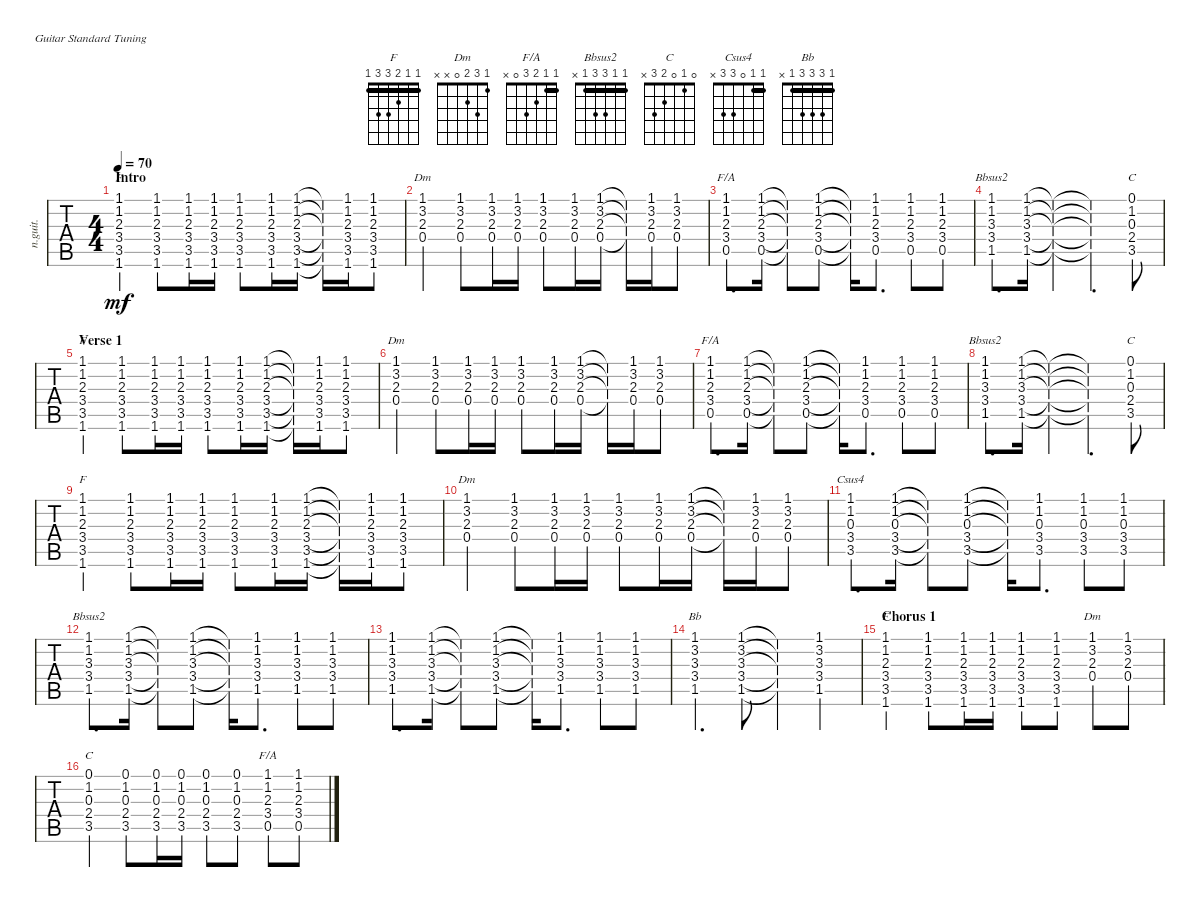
\defaultSystemsLayout 4
\bracketExtendMode nobrackets
\track ("Guitar L6" "n.guit.") {instrument acousticguitarnylon}
\staff {tabs}
\tuning (E4 B3 G3 D3 A2 E2)
\chord ("F" 1 1 2 3 3 1) {barre (1 1)}
\chord ("Dm" 1 3 2 0 x x)
\chord ("F/A" 1 1 2 3 0 x) {barre 1}
\chord ("Bbsus2" 1 1 3 3 1 x) {barre (1 1)}
\chord ("C" 0 1 0 2 3 x)
\chord ("Csus4" 1 1 0 3 3 x) {barre 1}
\chord ("Bb" 1 3 3 3 1 x) {barre 1}
\ts (4 4)
\section ("" "Intro")
\tempo 70
\clef g2
\ks f
(1.6{acc forcenatural} 3.5{acc forcenatural} 3.4{acc forcenatural} 2.3{acc forcenatural} 1.2{acc forcenatural} 1.1{acc forcenatural}).4{ch "F" dy mf instrument acousticguitarnylon} (1.6{acc forcenatural} 3.5{acc forcenatural} 3.4{acc forcenatural} 2.3{acc forcenatural} 1.2{acc forcenatural} 1.1{acc forcenatural}).8 (1.6{acc forcenatural} 3.5{acc forcenatural} 3.4{acc forcenatural} 2.3{acc forcenatural} 1.2{acc forcenatural} 1.1{acc forcenatural}).16 (1.6{acc forcenatural} 3.5{acc forcenatural} 3.4{acc forcenatural} 2.3{acc forcenatural} 1.2{acc forcenatural} 1.1{acc forcenatural}).16 (1.6{acc forcenatural} 3.5{acc forcenatural} 3.4{acc forcenatural} 2.3{acc forcenatural} 1.2{acc forcenatural} 1.1{acc forcenatural}).8 (1.6{acc forcenatural} 3.5{acc forcenatural} 3.4{acc forcenatural} 2.3{acc forcenatural} 1.2{acc forcenatural} 1.1{acc forcenatural}).16 (1.6{acc forcenatural} 3.5{acc forcenatural} 3.4{acc forcenatural} 2.3{acc forcenatural} 1.2{acc forcenatural} 1.1{acc forcenatural}).16 (1.6{t acc forcenatural} 3.5{t acc forcenatural} 3.4{t acc forcenatural} 2.3{t acc forcenatural} 1.2{t acc forcenatural} 1.1{t acc forcenatural}).16 (1.6{acc forcenatural} 3.5{acc forcenatural} 3.4{acc forcenatural} 2.3{acc forcenatural} 1.2{acc forcenatural} 1.1{acc forcenatural}).16 (1.6{acc forcenatural} 3.5{acc forcenatural} 3.4{acc forcenatural} 2.3{acc forcenatural} 1.2{acc forcenatural} 1.1{acc forcenatural}).8 |
(0.4{acc forcenatural} 2.3{acc forcenatural} 3.2{acc forcenatural} 1.1{acc forcenatural}).4{ch "Dm"} (0.4{acc forcenatural} 2.3{acc forcenatural} 3.2{acc forcenatural} 1.1{acc forcenatural}).8 (0.4{acc forcenatural} 2.3{acc forcenatural} 3.2{acc forcenatural} 1.1{acc forcenatural}).16 (0.4{acc forcenatural} 2.3{acc forcenatural} 3.2{acc forcenatural} 1.1{acc forcenatural}).16 (0.4{acc forcenatural} 2.3{acc forcenatural} 3.2{acc forcenatural} 1.1{acc forcenatural}).8 (0.4{acc forcenatural} 2.3{acc forcenatural} 3.2{acc forcenatural} 1.1{acc forcenatural}).16 (0.4{acc forcenatural} 2.3{acc forcenatural} 3.2{acc forcenatural} 1.1{acc forcenatural}).16 (0.4{t acc forcenatural} 2.3{t acc forcenatural} 3.2{t acc forcenatural} 1.1{t acc forcenatural}).16 (0.4{acc forcenatural} 2.3{acc forcenatural} 3.2{acc forcenatural} 1.1{acc forcenatural}).16 (0.4{acc forcenatural} 2.3{acc forcenatural} 3.2{acc forcenatural} 1.1{acc forcenatural}).8 |
(0.5{acc forcenatural} 3.4{acc forcenatural} 2.3{acc forcenatural} 1.2{acc forcenatural} 1.1{acc forcenatural}).8{d ch "F/A"} (0.5{acc forcenatural} 3.4{acc forcenatural} 2.3{acc forcenatural} 1.2{acc forcenatural} 1.1{acc forcenatural}).16 (1.1{t acc forcenatural} 0.5{t acc forcenatural} 3.4{t acc forcenatural} 2.3{t acc forcenatural} 1.2{t acc forcenatural}).8 (1.1{acc forcenatural} 0.5{acc forcenatural} 3.4{acc forcenatural} 2.3{acc forcenatural} 1.2{acc forcenatural}).8 (1.1{t acc forcenatural} 0.5{t acc forcenatural} 3.4{t acc forcenatural} 2.3{t acc forcenatural} 1.2{t acc forcenatural}).16 (1.1{acc forcenatural} 0.5{acc forcenatural} 3.4{acc forcenatural} 2.3{acc forcenatural} 1.2{acc forcenatural}).8{d} (1.1{acc forcenatural} 0.5{acc forcenatural} 3.4{acc forcenatural} 2.3{acc forcenatural} 1.2{acc forcenatural}).8 (1.1{acc forcenatural} 0.5{acc forcenatural} 3.4{acc forcenatural} 2.3{acc forcenatural} 1.2{acc forcenatural}).8 |
(1.5{acc b} 3.4{acc forcenatural} 3.3{acc b} 1.2{acc forcenatural} 1.1{acc forcenatural}).8{d ch "Bbsus2"} (1.5{acc b} 3.4{acc forcenatural} 3.3{acc b} 1.2{acc forcenatural} 1.1{acc forcenatural}).16 (1.5{t acc b} 3.4{t acc forcenatural} 3.3{t acc b} 1.2{t acc forcenatural} 1.1{t acc forcenatural}).4 (1.5{t acc b} 3.4{t acc forcenatural} 3.3{t acc b} 1.2{t acc forcenatural} 1.1{t acc forcenatural}).4{d} (3.5{acc forcenatural} 2.4{acc forcenatural} 0.3{acc forcenatural} 1.2{acc forcenatural} 0.1{acc forcenatural}).8{ch "C"} |
\section ("" "Verse 1")
(1.6{acc forcenatural} 3.5{acc forcenatural} 3.4{acc forcenatural} 2.3{acc forcenatural} 1.2{acc forcenatural} 1.1{acc forcenatural}).4{ch "F"} (1.6{acc forcenatural} 3.5{acc forcenatural} 3.4{acc forcenatural} 2.3{acc forcenatural} 1.2{acc forcenatural} 1.1{acc forcenatural}).8 (1.6{acc forcenatural} 3.5{acc forcenatural} 3.4{acc forcenatural} 2.3{acc forcenatural} 1.2{acc forcenatural} 1.1{acc forcenatural}).16 (1.6{acc forcenatural} 3.5{acc forcenatural} 3.4{acc forcenatural} 2.3{acc forcenatural} 1.2{acc forcenatural} 1.1{acc forcenatural}).16 (1.6{acc forcenatural} 3.5{acc forcenatural} 3.4{acc forcenatural} 2.3{acc forcenatural} 1.2{acc forcenatural} 1.1{acc forcenatural}).8 (1.6{acc forcenatural} 3.5{acc forcenatural} 3.4{acc forcenatural} 2.3{acc forcenatural} 1.2{acc forcenatural} 1.1{acc forcenatural}).16 (1.6{acc forcenatural} 3.5{acc forcenatural} 3.4{acc forcenatural} 2.3{acc forcenatural} 1.2{acc forcenatural} 1.1{acc forcenatural}).16 (1.6{t acc forcenatural} 3.5{t acc forcenatural} 3.4{t acc forcenatural} 2.3{t acc forcenatural} 1.2{t acc forcenatural} 1.1{t acc forcenatural}).16 (1.6{acc forcenatural} 3.5{acc forcenatural} 3.4{acc forcenatural} 2.3{acc forcenatural} 1.2{acc forcenatural} 1.1{acc forcenatural}).16 (1.6{acc forcenatural} 3.5{acc forcenatural} 3.4{acc forcenatural} 2.3{acc forcenatural} 1.2{acc forcenatural} 1.1{acc forcenatural}).8 |
(0.4{acc forcenatural} 2.3{acc forcenatural} 3.2{acc forcenatural} 1.1{acc forcenatural}).4{ch "Dm"} (0.4{acc forcenatural} 2.3{acc forcenatural} 3.2{acc forcenatural} 1.1{acc forcenatural}).8 (0.4{acc forcenatural} 2.3{acc forcenatural} 3.2{acc forcenatural} 1.1{acc forcenatural}).16 (0.4{acc forcenatural} 2.3{acc forcenatural} 3.2{acc forcenatural} 1.1{acc forcenatural}).16 (0.4{acc forcenatural} 2.3{acc forcenatural} 3.2{acc forcenatural} 1.1{acc forcenatural}).8 (0.4{acc forcenatural} 2.3{acc forcenatural} 3.2{acc forcenatural} 1.1{acc forcenatural}).16 (0.4{acc forcenatural} 2.3{acc forcenatural} 3.2{acc forcenatural} 1.1{acc forcenatural}).16 (0.4{t acc forcenatural} 2.3{t acc forcenatural} 3.2{t acc forcenatural} 1.1{t acc forcenatural}).16 (0.4{acc forcenatural} 2.3{acc forcenatural} 3.2{acc forcenatural} 1.1{acc forcenatural}).16 (0.4{acc forcenatural} 2.3{acc forcenatural} 3.2{acc forcenatural} 1.1{acc forcenatural}).8 |
(0.5{acc forcenatural} 3.4{acc forcenatural} 2.3{acc forcenatural} 1.2{acc forcenatural} 1.1{acc forcenatural}).8{d ch "F/A"} (0.5{acc forcenatural} 3.4{acc forcenatural} 2.3{acc forcenatural} 1.2{acc forcenatural} 1.1{acc forcenatural}).16 (1.1{t acc forcenatural} 0.5{t acc forcenatural} 3.4{t acc forcenatural} 2.3{t acc forcenatural} 1.2{t acc forcenatural}).8 (1.1{acc forcenatural} 0.5{acc forcenatural} 3.4{acc forcenatural} 2.3{acc forcenatural} 1.2{acc forcenatural}).8 (1.1{t acc forcenatural} 0.5{t acc forcenatural} 3.4{t acc forcenatural} 2.3{t acc forcenatural} 1.2{t acc forcenatural}).16 (1.1{acc forcenatural} 0.5{acc forcenatural} 3.4{acc forcenatural} 2.3{acc forcenatural} 1.2{acc forcenatural}).8{d} (1.1{acc forcenatural} 0.5{acc forcenatural} 3.4{acc forcenatural} 2.3{acc forcenatural} 1.2{acc forcenatural}).8 (1.1{acc forcenatural} 0.5{acc forcenatural} 3.4{acc forcenatural} 2.3{acc forcenatural} 1.2{acc forcenatural}).8 |
(1.5{acc b} 3.4{acc forcenatural} 3.3{acc b} 1.2{acc forcenatural} 1.1{acc forcenatural}).8{d ch "Bbsus2"} (1.5{acc b} 3.4{acc forcenatural} 3.3{acc b} 1.2{acc forcenatural} 1.1{acc forcenatural}).16 (1.5{t acc b} 3.4{t acc forcenatural} 3.3{t acc b} 1.2{t acc forcenatural} 1.1{t acc forcenatural}).4 (1.5{t acc b} 3.4{t acc forcenatural} 3.3{t acc b} 1.2{t acc forcenatural} 1.1{t acc forcenatural}).4{d} (3.5{acc forcenatural} 2.4{acc forcenatural} 0.3{acc forcenatural} 1.2{acc forcenatural} 0.1{acc forcenatural}).8{ch "C"} |
(1.6{acc forcenatural} 3.5{acc forcenatural} 3.4{acc forcenatural} 2.3{acc forcenatural} 1.2{acc forcenatural} 1.1{acc forcenatural}).4{ch "F"} (1.6{acc forcenatural} 3.5{acc forcenatural} 3.4{acc forcenatural} 2.3{acc forcenatural} 1.2{acc forcenatural} 1.1{acc forcenatural}).8 (1.6{acc forcenatural} 3.5{acc forcenatural} 3.4{acc forcenatural} 2.3{acc forcenatural} 1.2{acc forcenatural} 1.1{acc forcenatural}).16 (1.6{acc forcenatural} 3.5{acc forcenatural} 3.4{acc forcenatural} 2.3{acc forcenatural} 1.2{acc forcenatural} 1.1{acc forcenatural}).16 (1.6{acc forcenatural} 3.5{acc forcenatural} 3.4{acc forcenatural} 2.3{acc forcenatural} 1.2{acc forcenatural} 1.1{acc forcenatural}).8 (1.6{acc forcenatural} 3.5{acc forcenatural} 3.4{acc forcenatural} 2.3{acc forcenatural} 1.2{acc forcenatural} 1.1{acc forcenatural}).16 (1.6{acc forcenatural} 3.5{acc forcenatural} 3.4{acc forcenatural} 2.3{acc forcenatural} 1.2{acc forcenatural} 1.1{acc forcenatural}).16 (1.6{t acc forcenatural} 3.5{t acc forcenatural} 3.4{t acc forcenatural} 2.3{t acc forcenatural} 1.2{t acc forcenatural} 1.1{t acc forcenatural}).16 (1.6{acc forcenatural} 3.5{acc forcenatural} 3.4{acc forcenatural} 2.3{acc forcenatural} 1.2{acc forcenatural} 1.1{acc forcenatural}).16 (1.6{acc forcenatural} 3.5{acc forcenatural} 3.4{acc forcenatural} 2.3{acc forcenatural} 1.2{acc forcenatural} 1.1{acc forcenatural}).8 |
(0.4{acc forcenatural} 2.3{acc forcenatural} 3.2{acc forcenatural} 1.1{acc forcenatural}).4{ch "Dm"} (0.4{acc forcenatural} 2.3{acc forcenatural} 3.2{acc forcenatural} 1.1{acc forcenatural}).8 (0.4{acc forcenatural} 2.3{acc forcenatural} 3.2{acc forcenatural} 1.1{acc forcenatural}).16 (0.4{acc forcenatural} 2.3{acc forcenatural} 3.2{acc forcenatural} 1.1{acc forcenatural}).16 (0.4{acc forcenatural} 2.3{acc forcenatural} 3.2{acc forcenatural} 1.1{acc forcenatural}).8 (0.4{acc forcenatural} 2.3{acc forcenatural} 3.2{acc forcenatural} 1.1{acc forcenatural}).16 (0.4{acc forcenatural} 2.3{acc forcenatural} 3.2{acc forcenatural} 1.1{acc forcenatural}).16 (0.4{t acc forcenatural} 2.3{t acc forcenatural} 3.2{t acc forcenatural} 1.1{t acc forcenatural}).16 (0.4{acc forcenatural} 2.3{acc forcenatural} 3.2{acc forcenatural} 1.1{acc forcenatural}).16 (0.4{acc forcenatural} 2.3{acc forcenatural} 3.2{acc forcenatural} 1.1{acc forcenatural}).8 |
(3.5{acc forcenatural} 3.4{acc forcenatural} 0.3{acc forcenatural} 1.2{acc forcenatural} 1.1{acc forcenatural}).8{d ch "Csus4"} (3.5{acc forcenatural} 3.4{acc forcenatural} 0.3{acc forcenatural} 1.2{acc forcenatural} 1.1{acc forcenatural}).16 (1.1{t acc forcenatural} 3.5{t acc forcenatural} 3.4{t acc forcenatural} 0.3{t acc forcenatural} 1.2{t acc forcenatural}).8 (1.1{acc forcenatural} 3.5{acc forcenatural} 3.4{acc forcenatural} 0.3{acc forcenatural} 1.2{acc forcenatural}).8 (1.1{t acc forcenatural} 3.5{t acc forcenatural} 3.4{t acc forcenatural} 0.3{t acc forcenatural} 1.2{t acc forcenatural}).16 (1.1{acc forcenatural} 3.5{acc forcenatural} 3.4{acc forcenatural} 0.3{acc forcenatural} 1.2{acc forcenatural}).8{d} (1.1{acc forcenatural} 3.5{acc forcenatural} 3.4{acc forcenatural} 0.3{acc forcenatural} 1.2{acc forcenatural}).8 (1.1{acc forcenatural} 3.5{acc forcenatural} 3.4{acc forcenatural} 0.3{acc forcenatural} 1.2{acc forcenatural}).8 |
(1.5{acc b} 3.4{acc forcenatural} 3.3{acc b} 1.2{acc forcenatural} 1.1{acc forcenatural}).8{d ch "Bbsus2"} (1.5{acc b} 3.4{acc forcenatural} 3.3{acc b} 1.2{acc forcenatural} 1.1{acc forcenatural}).16 (1.5{t acc b} 3.4{t acc forcenatural} 3.3{t acc b} 1.2{t acc forcenatural} 1.1{t acc forcenatural}).8 (1.5{acc b} 3.4{acc forcenatural} 3.3{acc b} 1.2{acc forcenatural} 1.1{acc forcenatural}).8 (1.5{t acc b} 3.4{t acc forcenatural} 3.3{t acc b} 1.2{t acc forcenatural} 1.1{t acc forcenatural}).16 (1.5{acc b} 3.4{acc forcenatural} 3.3{acc b} 1.2{acc forcenatural} 1.1{acc forcenatural}).8{d} (1.5{acc b} 3.4{acc forcenatural} 3.3{acc b} 1.2{acc forcenatural} 1.1{acc forcenatural}).8 (1.5{acc b} 3.4{acc forcenatural} 3.3{acc b} 1.2{acc forcenatural} 1.1{acc forcenatural}).8 |
(1.5{acc b} 3.4{acc forcenatural} 3.3{acc b} 1.2{acc forcenatural} 1.1{acc forcenatural}).8{d} (1.5{acc b} 3.4{acc forcenatural} 3.3{acc b} 1.2{acc forcenatural} 1.1{acc forcenatural}).16 (1.5{t acc b} 3.4{t acc forcenatural} 3.3{t acc b} 1.2{t acc forcenatural} 1.1{t acc forcenatural}).8 (1.5{acc b} 3.4{acc forcenatural} 3.3{acc b} 1.2{acc forcenatural} 1.1{acc forcenatural}).8 (1.5{t acc b} 3.4{t acc forcenatural} 3.3{t acc b} 1.2{t acc forcenatural} 1.1{t acc forcenatural}).16 (1.5{acc b} 3.4{acc forcenatural} 3.3{acc b} 1.2{acc forcenatural} 1.1{acc forcenatural}).8{d} (1.5{acc b} 3.4{acc forcenatural} 3.3{acc b} 1.2{acc forcenatural} 1.1{acc forcenatural}).8 (1.5{acc b} 3.4{acc forcenatural} 3.3{acc b} 1.2{acc forcenatural} 1.1{acc forcenatural}).8 |
(1.5{acc b} 3.4{acc forcenatural} 3.3{acc b} 3.2{acc forcenatural} 1.1{acc forcenatural}).4{d ch "Bb"} (1.5{acc b} 3.4{acc forcenatural} 3.3{acc b} 3.2{acc forcenatural} 1.1{acc forcenatural}).8 (1.5{t acc b} 3.4{t acc forcenatural} 3.3{t acc b} 3.2{t acc forcenatural} 1.1{t acc forcenatural}).4 (1.5{acc b} 3.4{acc forcenatural} 3.3{acc b} 3.2{acc forcenatural} 1.1{acc forcenatural}).4 |
\section ("" "Chorus 1")
(1.6{acc forcenatural} 3.5{acc forcenatural} 3.4{acc forcenatural} 2.3{acc forcenatural} 1.2{acc forcenatural} 1.1{acc forcenatural}).4{ch "F"} (1.6{acc forcenatural} 3.5{acc forcenatural} 3.4{acc forcenatural} 2.3{acc forcenatural} 1.2{acc forcenatural} 1.1{acc forcenatural}).8 (1.6{acc forcenatural} 3.5{acc forcenatural} 3.4{acc forcenatural} 2.3{acc forcenatural} 1.2{acc forcenatural} 1.1{acc forcenatural}).16 (1.6{acc forcenatural} 3.5{acc forcenatural} 3.4{acc forcenatural} 2.3{acc forcenatural} 1.2{acc forcenatural} 1.1{acc forcenatural}).16 (1.6{acc forcenatural} 3.5{acc forcenatural} 3.4{acc forcenatural} 2.3{acc forcenatural} 1.2{acc forcenatural} 1.1{acc forcenatural}).8 (1.6{acc forcenatural} 3.5{acc forcenatural} 3.4{acc forcenatural} 2.3{acc forcenatural} 1.2{acc forcenatural} 1.1{acc forcenatural}).8 (2.3{acc forcenatural} 3.2{acc forcenatural} 1.1{acc forcenatural} 0.4{acc forcenatural}).8{ch "Dm"} (0.4{acc forcenatural} 2.3{acc forcenatural} 3.2{acc forcenatural} 1.1{acc forcenatural}).8 |
(3.5{acc forcenatural} 2.4{acc forcenatural} 0.3{acc forcenatural} 1.2{acc forcenatural} 0.1{acc forcenatural}).4{ch "C"} (3.5{acc forcenatural} 2.4{acc forcenatural} 0.3{acc forcenatural} 1.2{acc forcenatural} 0.1{acc forcenatural}).8 (3.5{acc forcenatural} 2.4{acc forcenatural} 0.3{acc forcenatural} 1.2{acc forcenatural} 0.1{acc forcenatural}).16 (3.5{acc forcenatural} 2.4{acc forcenatural} 0.3{acc forcenatural} 1.2{acc forcenatural} 0.1{acc forcenatural}).16 (3.5{acc forcenatural} 2.4{acc forcenatural} 0.3{acc forcenatural} 1.2{acc forcenatural} 0.1{acc forcenatural}).8 (3.5{acc forcenatural} 2.4{acc forcenatural} 0.3{acc forcenatural} 1.2{acc forcenatural} 0.1{acc forcenatural}).8 (1.1{acc forcenatural} 0.5{acc forcenatural} 3.4{acc forcenatural} 2.3{acc forcenatural} 1.2{acc forcenatural}).8{ch "F/A"} (1.1{acc forcenatural} 0.5{acc forcenatural} 3.4{acc forcenatural} 2.3{acc forcenatural} 1.2{acc forcenatural}).8
